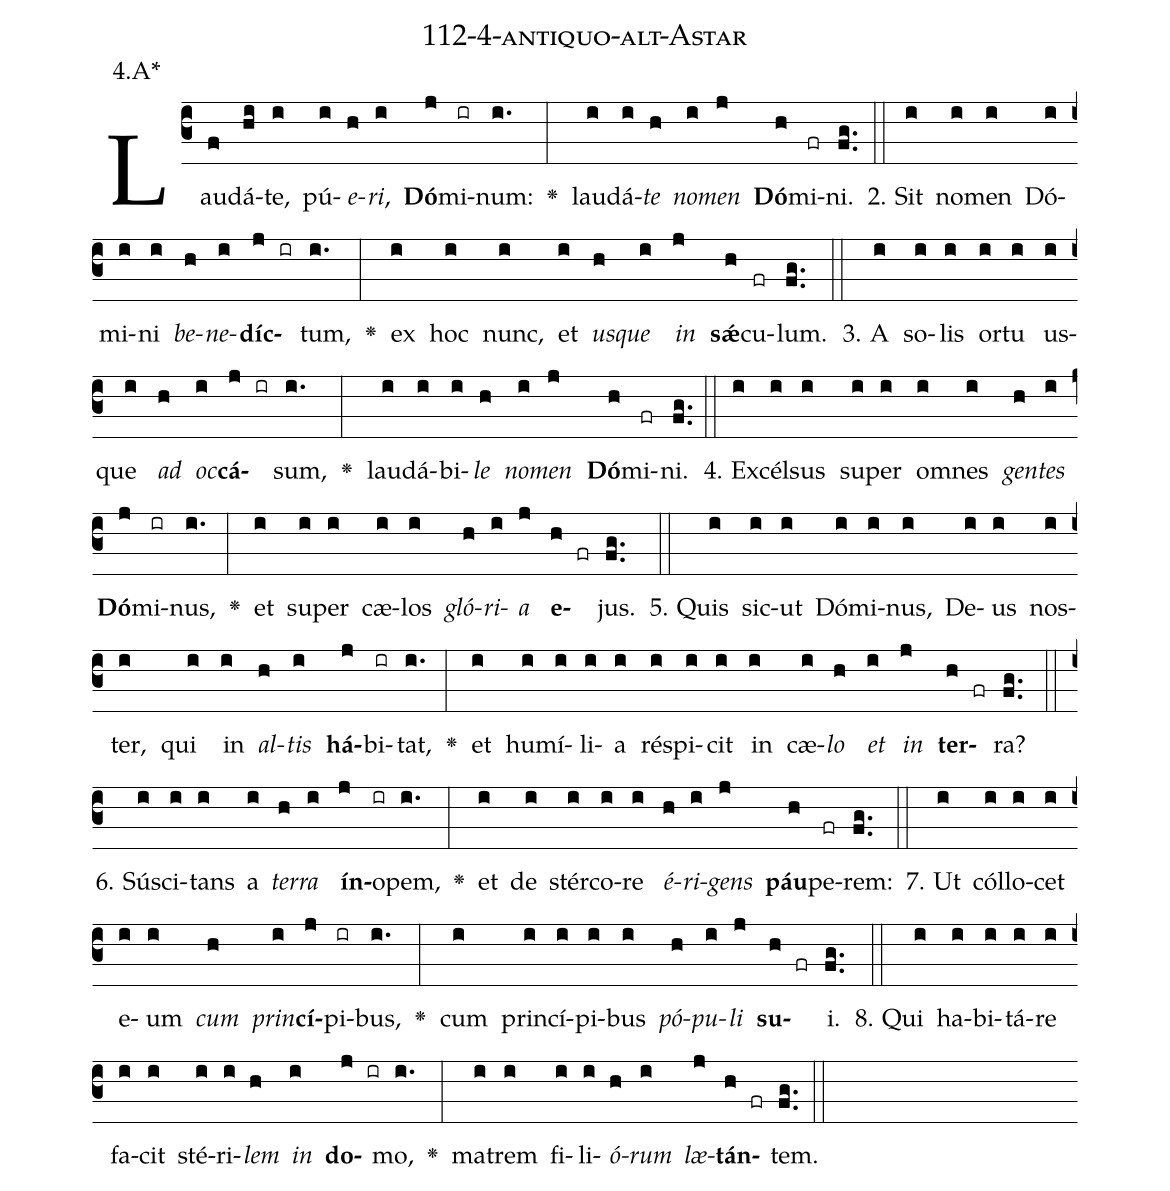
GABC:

name: 112-4-antiquo-alt-Astar;
annotation: 4.A*;
%%
(c3)Lau(f)dá(hi)te,(i) pú(i)<i>e</i>(h)<i>ri</i>,(i) <b>Dó</b>(j)mi(ir)num:(i.) <v>\greheightstar</v>(:) lau(i)dá(i)<i>te</i>(h) <i>no</i>(i)<i>men</i>(j) <b>Dó</b>(h)mi(fr)ni.(fg..) (::)
2. Sit(i) no(i)men(i) Dó(i)mi(i)ni(i) <i>be</i>(h)<i>ne</i>(i)<b>díc</b>(j ir)tum,(i.) <v>\greheightstar</v>(:) ex(i) hoc(i) nunc,(i) et(i) <i>us</i>(h)<i>que</i>(i) <i>in</i>(j) <b>sǽ</b>(h)cu(fr)lum.(fg..) (::)
3. A(i) so(i)lis(i) or(i)tu(i) us(i)que(i) <i>ad</i>(h) <i>oc</i>(i)<b>cá</b>(j ir)sum,(i.) <v>\greheightstar</v>(:) lau(i)dá(i)bi(i)<i>le</i>(h) <i>no</i>(i)<i>men</i>(j) <b>Dó</b>(h)mi(fr)ni.(fg..) (::)
4. Ex(i)cél(i)sus(i) su(i)per(i) om(i)nes(i) <i>gen</i>(h)<i>tes</i>(i) <b>Dó</b>(j)mi(ir)nus,(i.) <v>\greheightstar</v>(:) et(i) su(i)per(i) cæ(i)los(i) <i>gló</i>(h)<i>ri</i>(i)<i>a</i>(j) <b>e</b>(h fr)jus.(fg..) (::)
5. Quis(i) sic(i)ut(i) Dó(i)mi(i)nus,(i) De(i)us(i) nos(i)ter,(i) qui(i) in(i) <i>al</i>(h)<i>tis</i>(i) <b>há</b>(j)bi(ir)tat,(i.) <v>\greheightstar</v>(:) et(i) hu(i)mí(i)li(i)a(i) ré(i)spi(i)cit(i) in(i) cæ(i)<i>lo</i>(h) <i>et</i>(i) <i>in</i>(j) <b>ter</b>(h fr)ra?(fg..) (::)
6. Sú(i)sci(i)tans(i) a(i) <i>ter</i>(h)<i>ra</i>(i) <b>ín</b>(j)o(ir)pem,(i.) <v>\greheightstar</v>(:) et(i) de(i) stér(i)co(i)re(i) <i>é</i>(h)<i>ri</i>(i)<i>gens</i>(j) <b>páu</b>(h)pe(fr)rem:(fg..) (::)
7. Ut(i) cól(i)lo(i)cet(i) e(i)um(i) <i>cum</i>(h) <i>prin</i>(i)<b>cí</b>(j)pi(ir)bus,(i.) <v>\greheightstar</v>(:) cum(i) prin(i)cí(i)pi(i)bus(i) <i>pó</i>(h)<i>pu</i>(i)<i>li</i>(j) <b>su</b>(h fr)i.(fg..) (::)
8. Qui(i) ha(i)bi(i)tá(i)re(i) fa(i)cit(i) sté(i)ri(i)<i>lem</i>(h) <i>in</i>(i) <b>do</b>(j ir)mo,(i.) <v>\greheightstar</v>(:) ma(i)trem(i) fi(i)li(i)<i>ó</i>(h)<i>rum</i>(i) <i>læ</i>(j)<b>tán</b>(h fr)tem.(fg..) (::)
